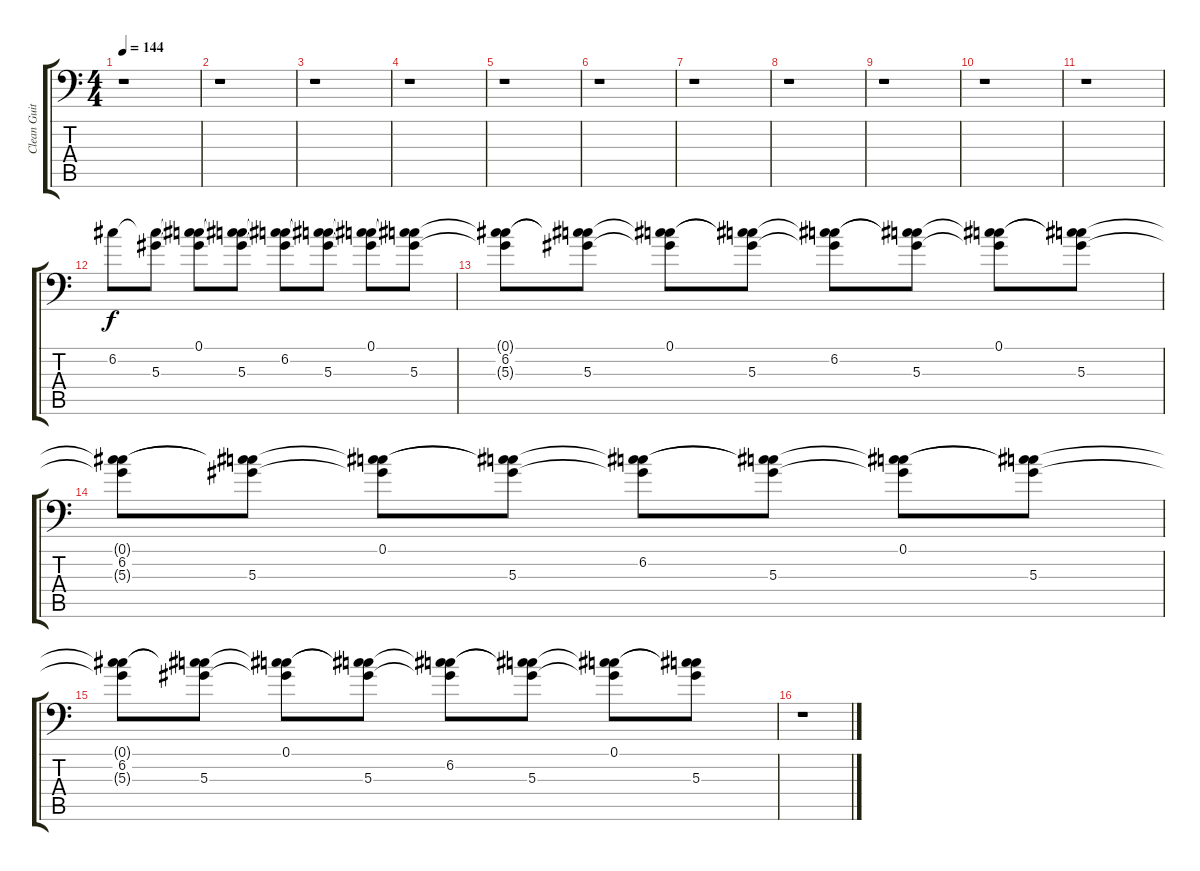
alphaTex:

\track ("Clean Guitar" "Clean Guit") {instrument electricguitarjazz}
\staff {score tabs}
\tuning (C4 G3 Eb3 Bb2 F2 Bb1) {hide}
\ts (4 4)
\tempo 144
\clef f4
\ks c
r.1{dy f} |
r.1 |
r.1 |
r.1 |
r.1 |
r.1 |
r.1 |
r.1 |
r.1 |
r.1 |
r.1 |
6.2.8 (6.2{t} 5.3).8 (0.1 6.2{t} 5.3{t}).8 (0.1{t} 6.2{t} 5.3).8 (0.1{t} 6.2 5.3{t}).8 (0.1{t} 6.2{t} 5.3).8 (0.1 6.2{t} 5.3{t}).8 (0.1{t} 6.2{t} 5.3).8 |
(0.1{t} 6.2 5.3{t}).8 (0.1{t} 6.2{t} 5.3).8 (0.1 6.2{t} 5.3{t}).8 (0.1{t} 6.2{t} 5.3).8 (0.1{t} 6.2 5.3{t}).8 (0.1{t} 6.2{t} 5.3).8 (0.1 6.2{t} 5.3{t}).8 (0.1{t} 6.2{t} 5.3).8 |
(0.1{t} 6.2 5.3{t}).8 (0.1{t} 6.2{t} 5.3).8 (0.1 6.2{t} 5.3{t}).8 (0.1{t} 6.2{t} 5.3).8 (0.1{t} 6.2 5.3{t}).8 (0.1{t} 6.2{t} 5.3).8 (0.1 6.2{t} 5.3{t}).8 (0.1{t} 6.2{t} 5.3).8 |
(0.1{t} 6.2 5.3{t}).8 (0.1{t} 6.2{t} 5.3).8 (0.1 6.2{t} 5.3{t}).8 (0.1{t} 6.2{t} 5.3).8 (0.1{t} 6.2 5.3{t}).8 (0.1{t} 6.2{t} 5.3).8 (0.1 6.2{t} 5.3{t}).8 (0.1{t} 6.2{t} 5.3).8 |
r.1
